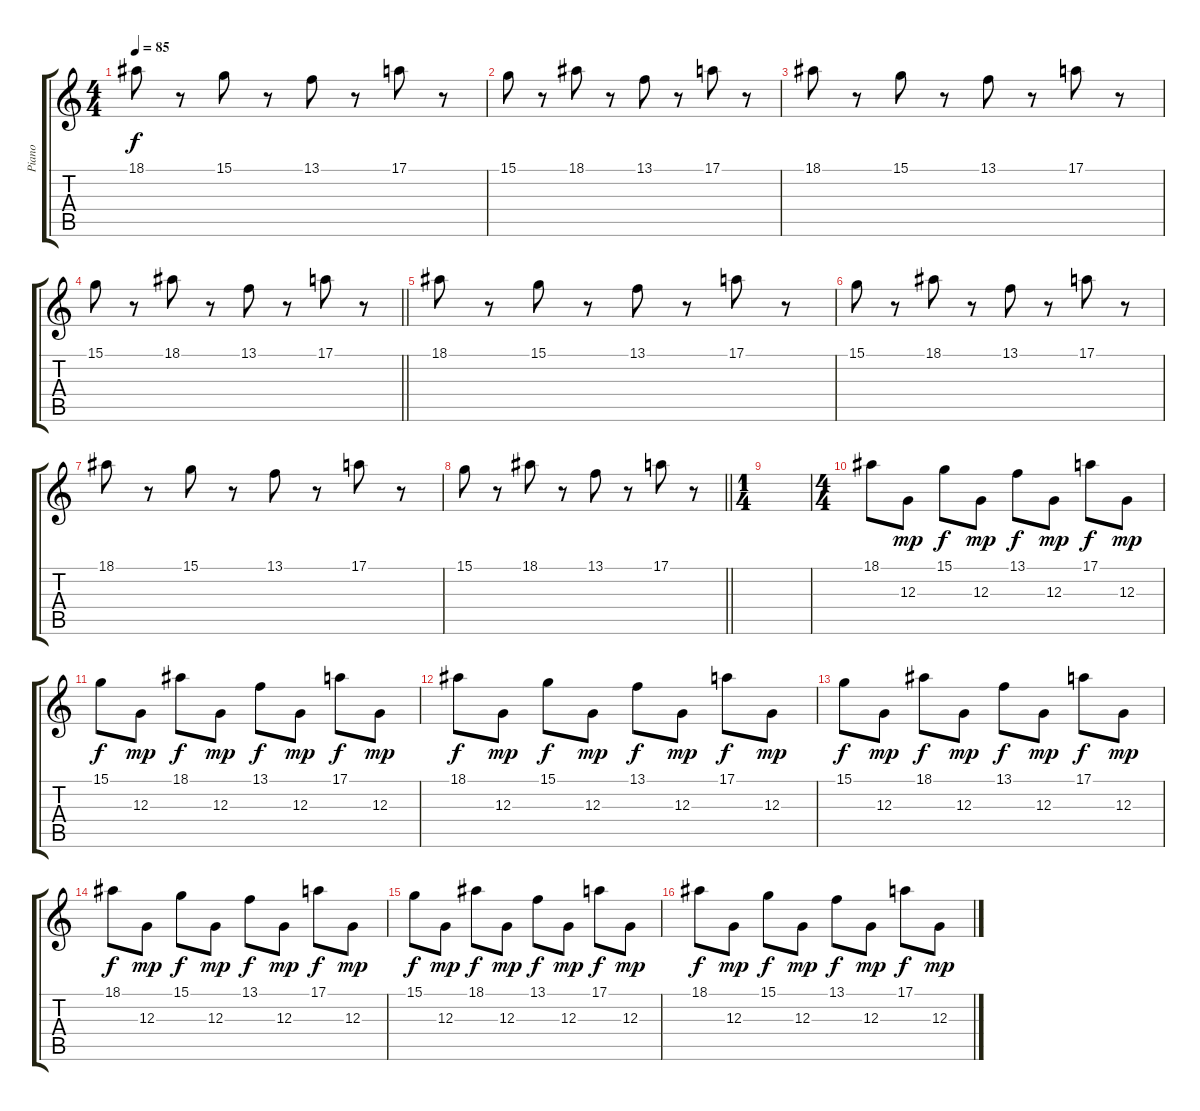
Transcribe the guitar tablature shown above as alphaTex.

\track ("Piano" "Piano") {instrument acousticgrandpiano}
\staff {score tabs}
\tuning (E4 B3 G3 D3 A2 E2) {hide}
\ts (4 4)
\tempo 85
\clef g2
\ks c
18.1.8{dy f} r.8 15.1.8 r.8 13.1.8 r.8 17.1.8 r.8 |
15.1.8 r.8 18.1.8 r.8 13.1.8 r.8 17.1.8 r.8 |
18.1.8 r.8 15.1.8 r.8 13.1.8 r.8 17.1.8 r.8 |
\barLineRight lightlight
15.1.8 r.8 18.1.8 r.8 13.1.8 r.8 17.1.8 r.8 |
18.1.8 r.8 15.1.8 r.8 13.1.8 r.8 17.1.8 r.8 |
15.1.8 r.8 18.1.8 r.8 13.1.8 r.8 17.1.8 r.8 |
18.1.8 r.8 15.1.8 r.8 13.1.8 r.8 17.1.8 r.8 |
\barLineRight lightlight
15.1.8 r.8 18.1.8 r.8 13.1.8 r.8 17.1.8 r.8 |
\ts (1 4)
|
\ts (4 4)
18.1.8{volume 11} 12.3.8{dy mp} 15.1.8{dy f} 12.3.8{dy mp} 13.1.8{dy f} 12.3.8{dy mp} 17.1.8{dy f} 12.3.8{dy mp} |
15.1.8{dy f} 12.3.8{dy mp} 18.1.8{dy f} 12.3.8{dy mp} 13.1.8{dy f} 12.3.8{dy mp} 17.1.8{dy f} 12.3.8{dy mp} |
18.1.8{dy f} 12.3.8{dy mp} 15.1.8{dy f} 12.3.8{dy mp} 13.1.8{dy f} 12.3.8{dy mp} 17.1.8{dy f} 12.3.8{dy mp} |
15.1.8{dy f} 12.3.8{dy mp} 18.1.8{dy f} 12.3.8{dy mp} 13.1.8{dy f} 12.3.8{dy mp} 17.1.8{dy f} 12.3.8{dy mp} |
18.1.8{dy f} 12.3.8{dy mp} 15.1.8{dy f} 12.3.8{dy mp} 13.1.8{dy f} 12.3.8{dy mp} 17.1.8{dy f} 12.3.8{dy mp} |
15.1.8{dy f} 12.3.8{dy mp} 18.1.8{dy f} 12.3.8{dy mp} 13.1.8{dy f} 12.3.8{dy mp} 17.1.8{dy f} 12.3.8{dy mp} |
18.1.8{dy f} 12.3.8{dy mp} 15.1.8{dy f} 12.3.8{dy mp} 13.1.8{dy f} 12.3.8{dy mp} 17.1.8{dy f} 12.3.8{dy mp}
